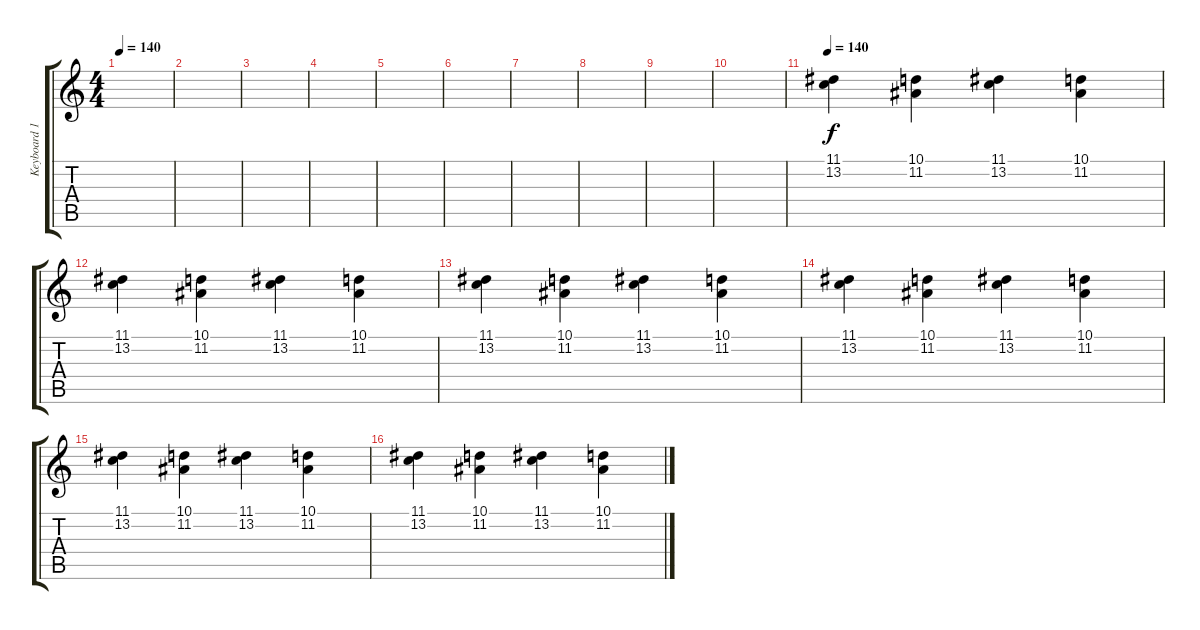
\track ("Keyboard 1 - Mustis" "Keyboard 1") {instrument stringensemble1}
\staff {score tabs}
\tuning (E4 B3 G3 D3 A2 E2) {hide}
\ts (4 4)
\tempo 140
\clef g2
\ks c
|
|
|
|
|
|
|
|
|
|
\tempo 140
(11.1 13.2).4{volume 13 instrument choiraahs} (10.1 11.2).4 (11.1 13.2).4 (10.1 11.2).4 |
(11.1 13.2).4 (10.1 11.2).4 (11.1 13.2).4 (10.1 11.2).4 |
(11.1 13.2).4 (10.1 11.2).4 (11.1 13.2).4 (10.1 11.2).4 |
(11.1 13.2).4 (10.1 11.2).4 (11.1 13.2).4 (10.1 11.2).4 |
(11.1 13.2).4 (10.1 11.2).4 (11.1 13.2).4 (10.1 11.2).4 |
(11.1 13.2).4 (10.1 11.2).4 (11.1 13.2).4 (10.1 11.2).4
